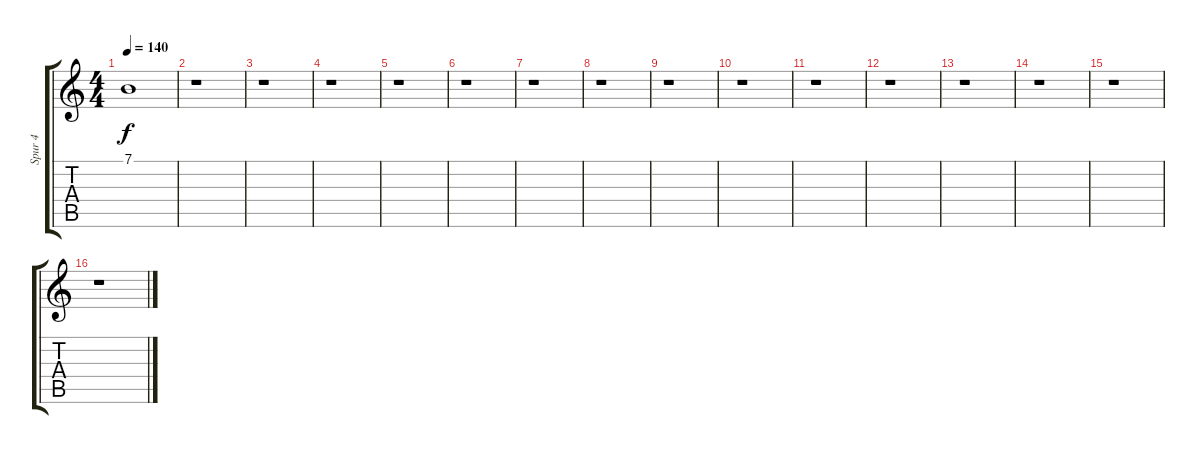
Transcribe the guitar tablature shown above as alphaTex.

\track ("Spur 4" "Spur 4") {instrument fx1rain}
\staff {score tabs}
\tuning (E4 B3 G3 D3 A2 E2) {hide}
\ts (4 4)
\tempo 140
\clef g2
\ks c
7.1.1{dy f} |
r.1 |
r.1 |
r.1 |
r.1 |
r.1 |
r.1 |
r.1 |
r.1 |
r.1 |
r.1 |
r.1 |
r.1 |
r.1 |
r.1 |
r.1
